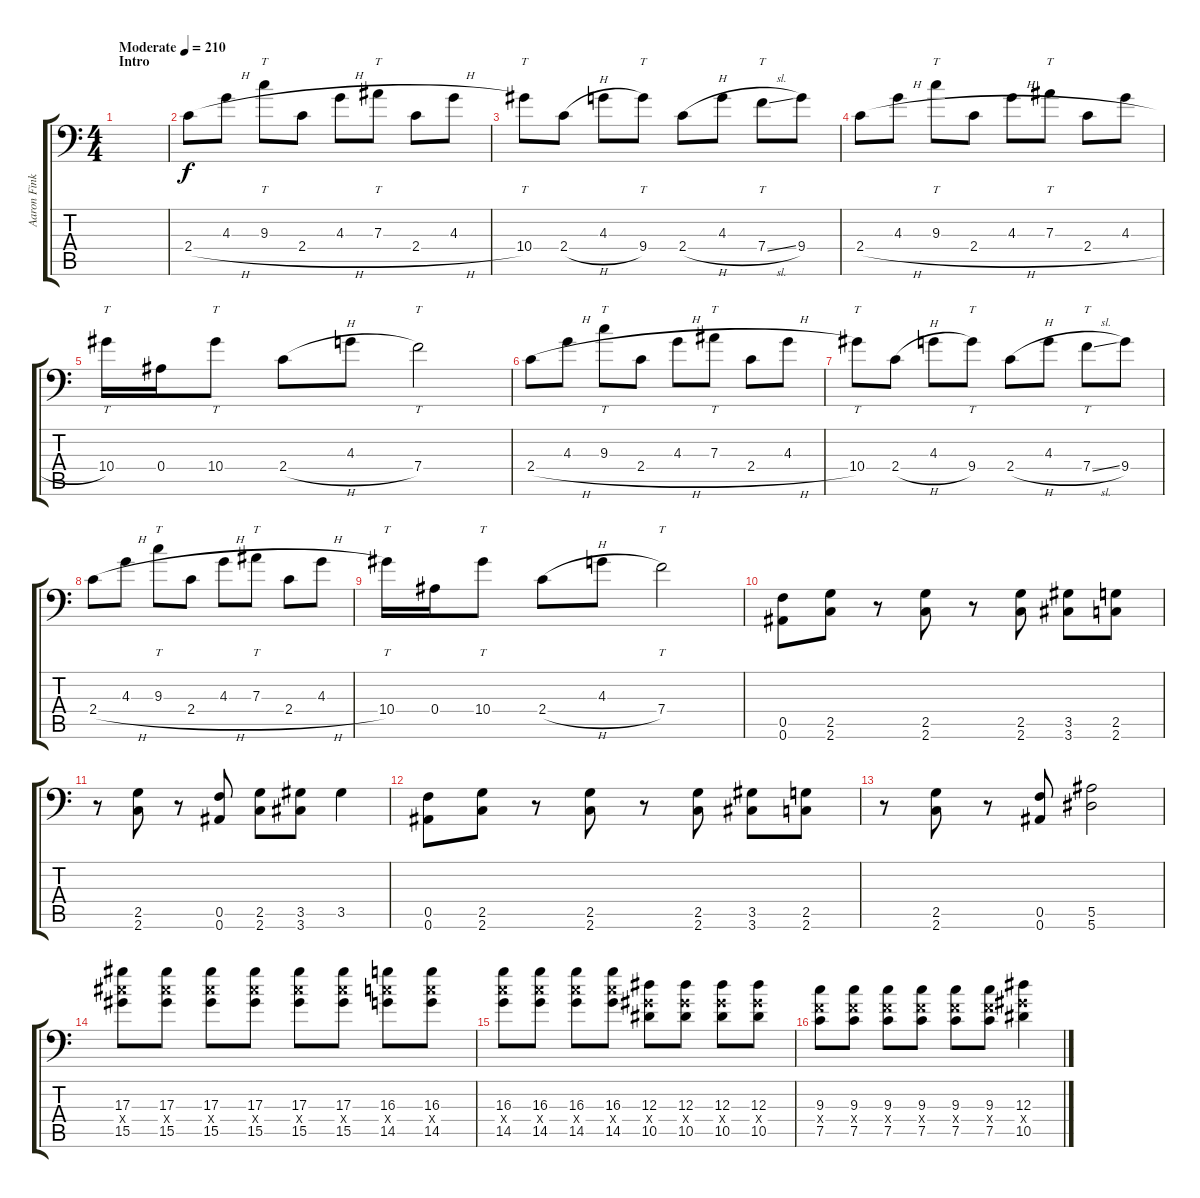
\track ("Aaron Fink" "Aaron Fink") {instrument distortionguitar}
\staff {score tabs}
\tuning (C4 G3 Eb3 Bb2 F2 Bb1) {hide}
\ts (4 4)
\section ("" "Intro")
\tempo (210 "Moderate")
\clef f4
\ks c
|
2.4{h}.8{volume 9} 4.3.8 9.3.8{tt} 2.4{h}.8 4.3.8 7.3.8{tt} 2.4{h}.8 4.3.8 |
10.4.8{tt} 2.4{h}.8 4.3.8 9.4.8{tt} 2.4{h}.8 4.3.8 7.4{sl}.8{tt} 9.4.8 |
2.4{h}.8 4.3.8 9.3.8{tt} 2.4{h}.8 4.3.8 7.3.8{tt} 2.4{h}.8 4.3.8 |
10.4.16{tt} 0.4.16 10.4.8{tt} 2.4{h}.8 4.3.8 7.4.2{tt} |
2.4{h}.8 4.3.8 9.3.8{tt} 2.4{h}.8 4.3.8 7.3.8{tt} 2.4{h}.8 4.3.8 |
10.4.8{tt} 2.4{h}.8 4.3.8 9.4.8{tt} 2.4{h}.8 4.3.8 7.4{sl}.8{tt} 9.4.8 |
2.4{h}.8 4.3.8 9.3.8{tt} 2.4{h}.8 4.3.8 7.3.8{tt} 2.4{h}.8 4.3.8 |
10.4.16{tt} 0.4.16 10.4.8{tt} 2.4{h}.8 4.3.8 7.4.2{tt} |
(0.5 0.6).8{volume 13} (2.5 2.6).8 r.8 (2.5 2.6).8 r.8 (2.5 2.6).8 (3.5 3.6).8 (2.5 2.6).8 |
r.8 (2.5 2.6).8 r.8 (0.5 0.6).8 (2.5 2.6).8 (3.5 3.6).8 3.5.4 |
(0.5 0.6).8 (2.5 2.6).8 r.8 (2.5 2.6).8 r.8 (2.5 2.6).8 (3.5 3.6).8 (2.5 2.6).8 |
r.8 (2.5 2.6).8 r.8 (0.5 0.6).8 (5.5 5.6).2 |
(17.3 15.4{x} 15.5).8 (17.3 15.4{x} 15.5).8 (17.3 15.4{x} 15.5).8 (17.3 15.4{x} 15.5).8 (17.3 15.4{x} 15.5).8 (17.3 15.4{x} 15.5).8 (16.3 14.4{x} 14.5).8 (16.3 14.4{x} 14.5).8 |
(16.3 14.4{x} 14.5).8 (16.3 14.4{x} 14.5).8 (16.3 14.4{x} 14.5).8 (16.3 14.4{x} 14.5).8 (12.3 10.4{x} 10.5).8 (12.3 10.4{x} 10.5).8 (12.3 10.4{x} 10.5).8 (12.3 10.4{x} 10.5).8 |
(9.3 7.4{x} 7.5).8 (9.3 7.4{x} 7.5).8 (9.3 7.4{x} 7.5).8 (9.3 7.4{x} 7.5).8 (9.3 7.4{x} 7.5).8 (9.3 7.4{x} 7.5).8 (12.3 10.4{x} 10.5).4
